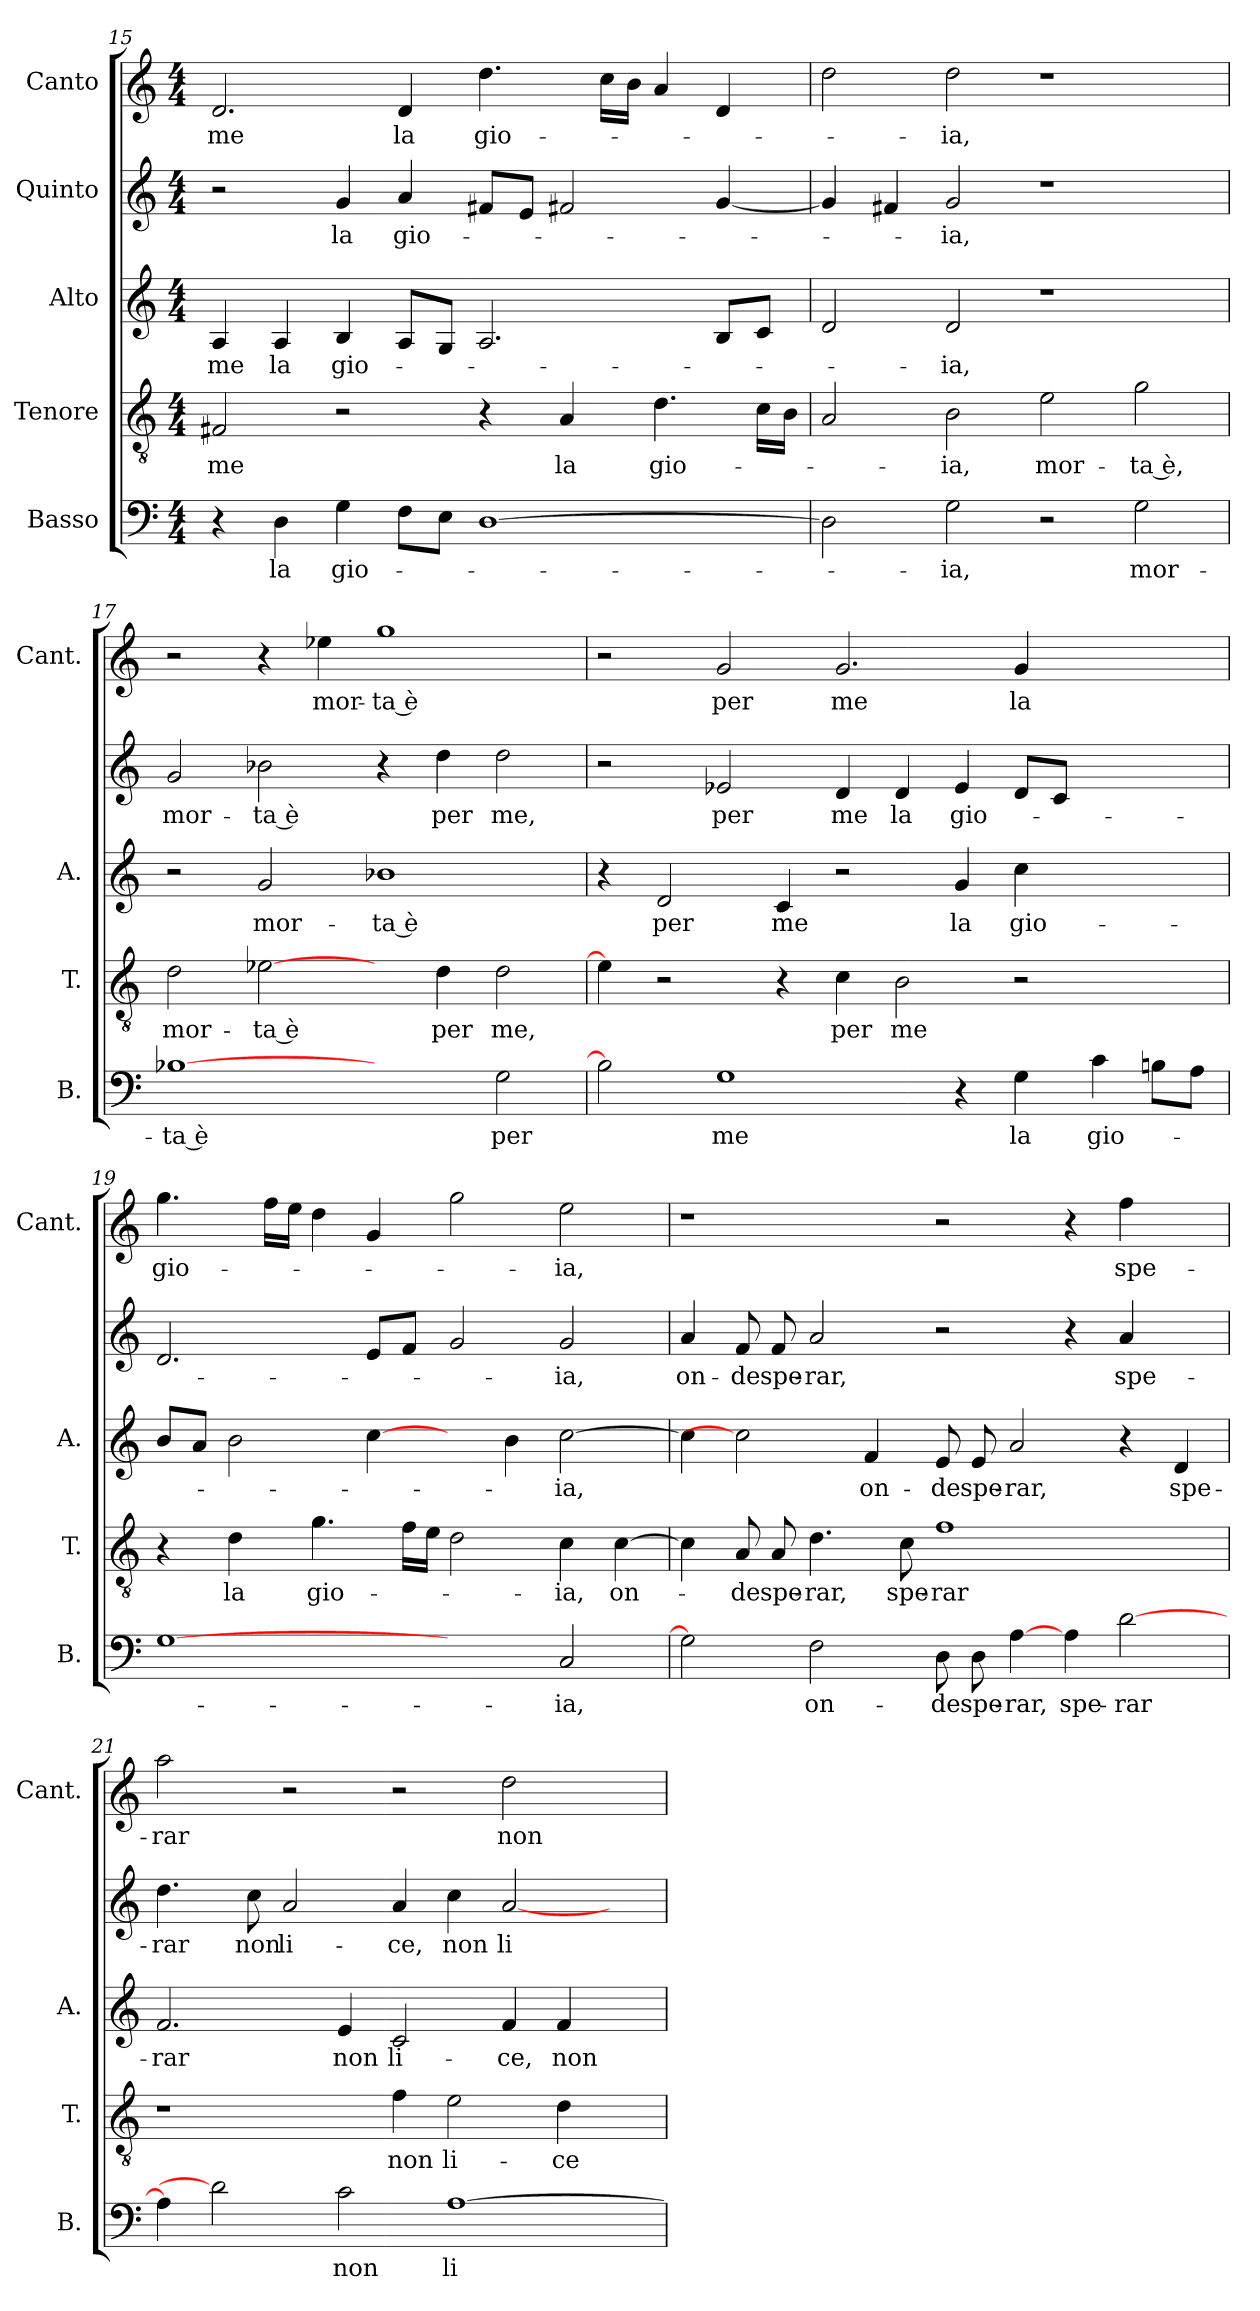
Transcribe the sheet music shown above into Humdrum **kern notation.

**kern	**text	**kern	**text	**kern	**text	**kern	**text	**kern	**text
*part5	*part5	*part4	*part4	*part3	*part3	*part2	*part2	*part1	*part1
*staff5	*staff5	*staff4	*staff4	*staff3	*staff3	*staff2	*staff2	*staff1	*staff1
*I"Basso	*	*I"Tenore	*	*I"Alto	*	*I"Quinto	*	*I"Canto	*
*I'B.	*	*I'T.	*	*I'A.	*	*	*	*I'Cant.	*
*clefF4	*	*clefGv2	*	*clefG2	*	*clefG2	*	*clefG2	*
*k[]	*	*k[]	*	*k[]	*	*k[]	*	*k[]	*
*C:	*	*C:	*	*C:	*	*C:	*	*C:	*
*M4/4	*	*M4/4	*	*M4/4	*	*M4/4	*	*M4/4	*
=15	=15	=15	=15	=15	=15	=15	=15	=15	=15
4r	.	2F#X/	me	4A/	me	2r	.	2.d/	me
4D\	la	.	.	4A/	la	.	.	.	.
4G\	gio-	2r	.	4B/	gio-	4g/	la	.	.
8F\L	.	.	.	8A/L	.	4a/	gio-	4d/	la
8E\J	.	.	.	8G/J	.	.	.	.	.
[1D\	.	4r	.	2.A/	.	8f#X/L	.	4.dd\	gio-
.	.	.	.	.	.	8e/J	.	.	.
.	.	4A/	la	.	.	2f#X/	.	.	.
.	.	.	.	.	.	.	.	16cc\LL	.
.	.	.	.	.	.	.	.	16b\JJ	.
.	.	4.d\	gio-	.	.	.	.	4a/	.
.	.	.	.	8B/L	.	[4g/	.	4d/	.
.	.	16c\LL	.	8c/J	.	.	.	.	.
.	.	16B\JJ	.	.	.	.	.	.	.
=16	=16	=16	=16	=16	=16	=16	=16	=16	=16
2D\]	.	2A/	.	2d/	.	4g/]	.	2dd\	.
.	.	.	.	.	.	4f#X/	.	.	.
2G\	-ia,	2B\	-ia,	2d/	-ia,	2g/	-ia,	2dd\	-ia,
2r	.	2e\	mor-	1r	.	1r	.	1r	.
2G\	mor-	2g\	-ta è,	.	.	.	.	.	.
=17	=17	=17	=17	=17	=17	=17	=17	=17	=17
[1B-X\	-ta è	2d\	mor-	2r	.	2g/	mor-	2r	.
.	.	[2e-X\	-ta è	2g/	mor-	2b-X\	-ta è	4r	.
.	.	.	.	.	.	.	.	4ee-X\	mor-
2ryy	.	4ryy	.	1b-X\	-ta è	4r	.	1gg\	-ta è
.	.	4d\	per	.	.	4dd\	per	.	.
2G\	per	2d\	me,	.	.	2dd\	me,	.	.
=18	=18	=18	=18	=18	=18	=18	=18	=18	=18
2B-\]	.	4e-\]	.	4r	.	2r	.	2r	.
.	.	2r	.	2d/	per	.	.	.	.
1G\	me	.	.	.	.	2e-X/	per	2g/	per
.	.	4r	.	4c/	me	.	.	.	.
.	.	4c\	per	2r	.	4d/	me	2.g/	me
.	.	2B\	me	.	.	4d/	la	.	.
4r	.	.	.	4g/	la	4e-/	gio-	.	.
4G\	la	2r	.	4cc\	gio-	8d/L	.	4g/	la
.	.	.	.	.	.	8c/J	.	.	.
4c\	gio-	.	.	2ryy	.	2ryy	.	2ryy	.
8B\L	.	4ryy	.	.	.	.	.	.	.
8A\J	.	.	.	.	.	.	.	.	.
=19	=19	=19	=19	=19	=19	=19	=19	=19	=19
[1G\	.	4r	.	8b/L	.	2.d/	.	4.gg\	gio-
.	.	.	.	8a/J	.	.	.	.	.
.	.	4d\	la	2b\	.	.	.	.	.
.	.	.	.	.	.	.	.	16ff\LL	.
.	.	.	.	.	.	.	.	16ee\JJ	.
.	.	4.g\	gio-	.	.	.	.	4dd\	.
.	.	.	.	[4cc\	.	8e/L	.	4g/	.
.	.	16f\LL	.	.	.	8f/J	.	.	.
.	.	16e\JJ	.	.	.	.	.	.	.
2ryy	.	2d\	.	4ryy	.	2g/	.	2gg\	.
.	.	.	.	4b\	.	.	.	.	.
2C/	-ia,	4c\	-ia,	[2cc\	-ia,	2g/	-ia,	2ee\	-ia,
.	.	[4c\	on-	.	.	.	.	.	.
=20	=20	=20	=20	=20	=20	=20	=20	=20	=20
2G\]	.	4c\]	.	4cc\]	.	4a/	on-	1r	.
.	.	8A/	-de	2cc\]	.	8f/	-de	.	.
.	.	8A/	spe-	.	.	8f/	spe-	.	.
2F\	on-	4.d\	-rar,	.	.	2a/	-rar,	.	.
.	.	.	.	4f/	on-	.	.	.	.
.	.	8c\	spe-	.	.	.	.	.	.
8D\	-de	1f\	-rar	8e/	-de	2r	.	2r	.
8D\	spe-	.	.	8e/	spe-	.	.	.	.
[4A\	-rar,	.	.	2a/	-rar,	.	.	.	.
4A\	spe-	.	.	.	.	4r	.	4r	.
[2d\	-rar	.	.	4r	.	4a/	spe-	4ff\	spe-
.	.	4ryy	.	4d/	spe-	4ryy	.	4ryy	.
=21	=21	=21	=21	=21	=21	=21	=21	=21	=21
4A\]	.	1r	.	2.f/	-rar	4.dd\	-rar	2aa\	-rar
2d\]	.	.	.	.	.	.	.	.	.
.	.	.	.	.	.	8cc\	non	.	.
.	.	.	.	.	.	2a/	li-	2r	.
2c\	non	.	.	4e/	non	.	.	.	.
.	.	4f\	non	2c/	li-	4a/	-ce,	2r	.
[1A\	li-	2e\	li-	.	.	4cc\	non	.	.
.	.	.	.	4f/	-ce,	[2a/	li-	2dd\	non
.	.	4d\	-ce	4f/	non	.	.	.	.
.	.	4ryy	.	4ryy	.	4ryy	.	4ryy	.
=	=	=	=	=	=	=	=	=	=
*-	*-	*-	*-	*-	*-	*-	*-	*-	*-
